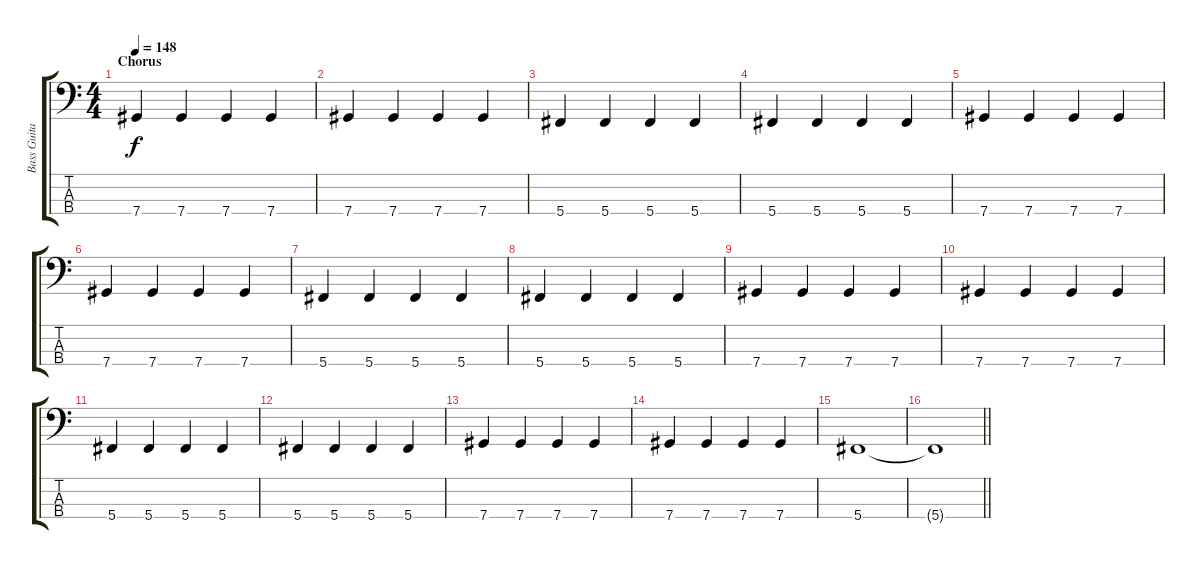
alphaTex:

\track ("Bass Guitar" "Bass Guita") {instrument electricbassfinger}
\staff {score tabs}
\tuning (Gb2 Db2 Ab1 Db1) {hide}
\ts (4 4)
\section ("" "Chorus")
\tempo 148
\clef f4
\ks c
7.4.4{dy f} 7.4.4 7.4.4 7.4.4 |
7.4.4 7.4.4 7.4.4 7.4.4 |
5.4.4 5.4.4 5.4.4 5.4.4 |
5.4.4 5.4.4 5.4.4 5.4.4 |
7.4.4 7.4.4 7.4.4 7.4.4 |
7.4.4 7.4.4 7.4.4 7.4.4 |
5.4.4 5.4.4 5.4.4 5.4.4 |
5.4.4 5.4.4 5.4.4 5.4.4 |
7.4.4 7.4.4 7.4.4 7.4.4 |
7.4.4 7.4.4 7.4.4 7.4.4 |
5.4.4 5.4.4 5.4.4 5.4.4 |
5.4.4 5.4.4 5.4.4 5.4.4 |
7.4.4 7.4.4 7.4.4 7.4.4 |
7.4.4 7.4.4 7.4.4 7.4.4 |
5.4.1 |
\barLineRight lightlight
5.4{t}.1
